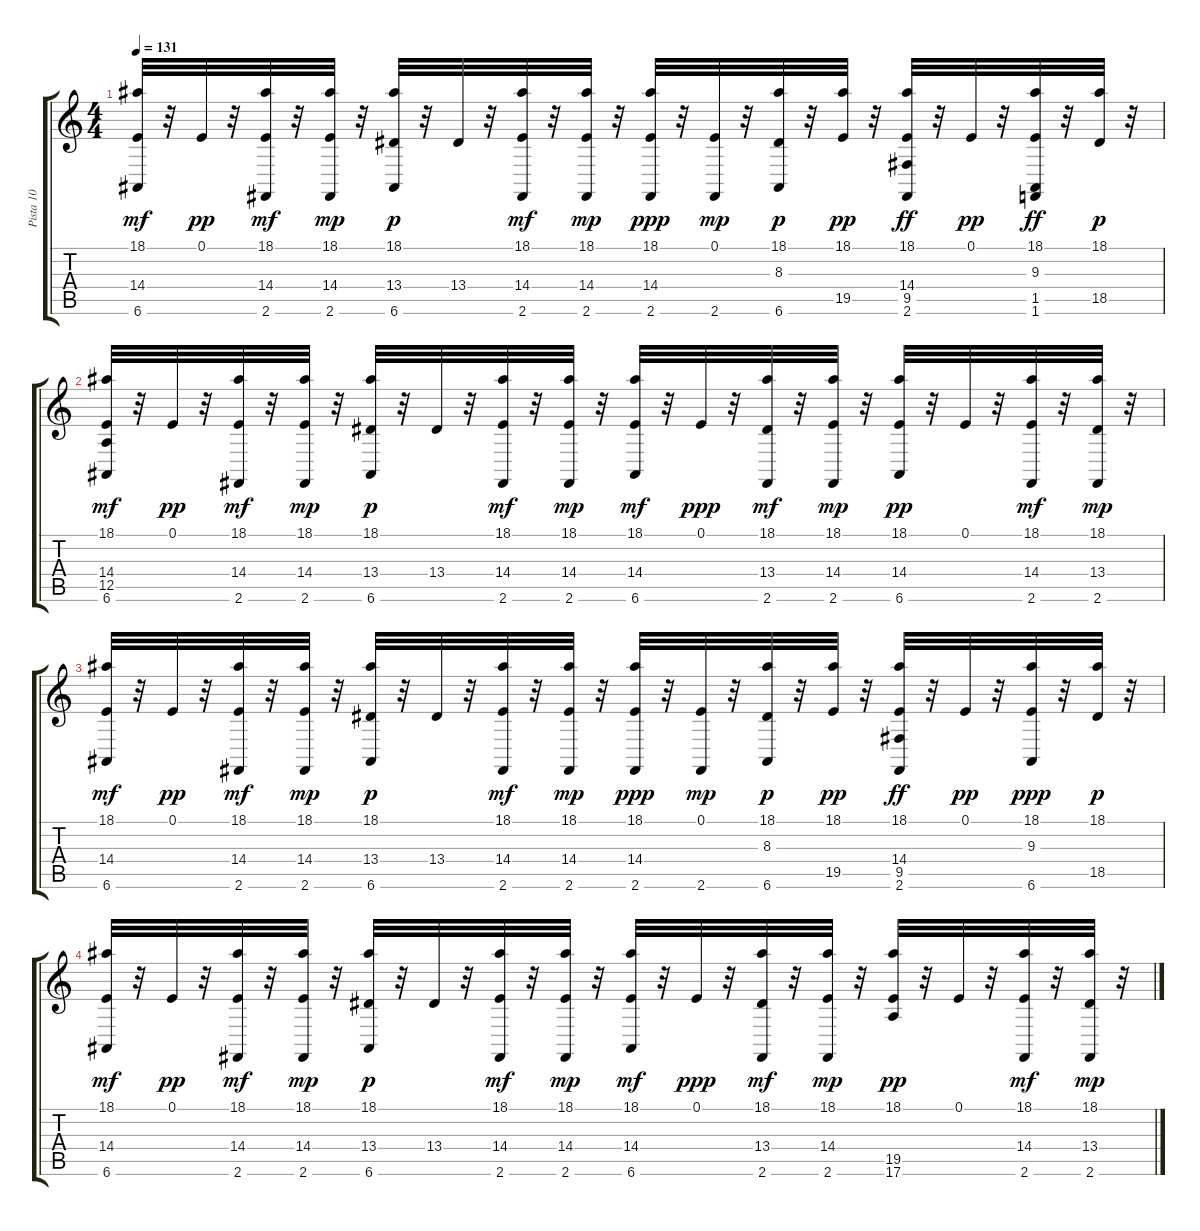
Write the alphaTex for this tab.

\track ("Pista 10" "Pista 10") {instrument celesta}
\staff {score tabs}
\tuning (E4 B3 G3 D3 A2 E2) {hide}
\ts (4 4)
\tempo 131
\clef g2
\ks c
(18.1 14.4 6.6).32{dy mf} r.32 0.1.32{dy pp} r.32 (18.1 14.4 2.6).32{dy mf} r.32 (18.1 14.4 2.6).32{dy mp} r.32 (18.1 13.4 6.6).32{dy p} r.32 13.4.32 r.32 (18.1 14.4 2.6).32{dy mf} r.32 (18.1 14.4 2.6).32{dy mp} r.32 (18.1 14.4 2.6).32{dy ppp} r.32 (0.1 2.6).32{dy mp} r.32 (18.1 8.3 6.6).32{dy p} r.32 (18.1 19.5).32{dy pp} r.32 (18.1 14.4 9.5 2.6).32{dy ff} r.32 0.1.32{dy pp} r.32 (18.1 9.3 1.5 1.6).32{dy ff} r.32 (18.1 18.5).32{dy p} r.32 |
(18.1 14.4 12.5 6.6).32{dy mf} r.32 0.1.32{dy pp} r.32 (18.1 14.4 2.6).32{dy mf} r.32 (18.1 14.4 2.6).32{dy mp} r.32 (18.1 13.4 6.6).32{dy p} r.32 13.4.32 r.32 (18.1 14.4 2.6).32{dy mf} r.32 (18.1 14.4 2.6).32{dy mp} r.32 (18.1 14.4 6.6).32{dy mf} r.32 0.1.32{dy ppp} r.32 (18.1 13.4 2.6).32{dy mf} r.32 (18.1 14.4 2.6).32{dy mp} r.32 (18.1 14.4 6.6).32{dy pp} r.32 0.1.32 r.32 (18.1 14.4 2.6).32{dy mf} r.32 (18.1 13.4 2.6).32{dy mp} r.32 |
(18.1 14.4 6.6).32{dy mf} r.32 0.1.32{dy pp} r.32 (18.1 14.4 2.6).32{dy mf} r.32 (18.1 14.4 2.6).32{dy mp} r.32 (18.1 13.4 6.6).32{dy p} r.32 13.4.32 r.32 (18.1 14.4 2.6).32{dy mf} r.32 (18.1 14.4 2.6).32{dy mp} r.32 (18.1 14.4 2.6).32{dy ppp} r.32 (0.1 2.6).32{dy mp} r.32 (18.1 8.3 6.6).32{dy p} r.32 (18.1 19.5).32{dy pp} r.32 (18.1 14.4 9.5 2.6).32{dy ff} r.32 0.1.32{dy pp} r.32 (18.1 9.3 6.6).32{dy ppp} r.32 (18.1 18.5).32{dy p} r.32 |
(18.1 14.4 6.6).32{dy mf} r.32 0.1.32{dy pp} r.32 (18.1 14.4 2.6).32{dy mf} r.32 (18.1 14.4 2.6).32{dy mp} r.32 (18.1 13.4 6.6).32{dy p} r.32 13.4.32 r.32 (18.1 14.4 2.6).32{dy mf} r.32 (18.1 14.4 2.6).32{dy mp} r.32 (18.1 14.4 6.6).32{dy mf} r.32 0.1.32{dy ppp} r.32 (18.1 13.4 2.6).32{dy mf} r.32 (18.1 14.4 2.6).32{dy mp} r.32 (18.1 19.5 17.6).32{dy pp} r.32 0.1.32 r.32 (18.1 14.4 2.6).32{dy mf} r.32 (18.1 13.4 2.6).32{dy mp} r.32
